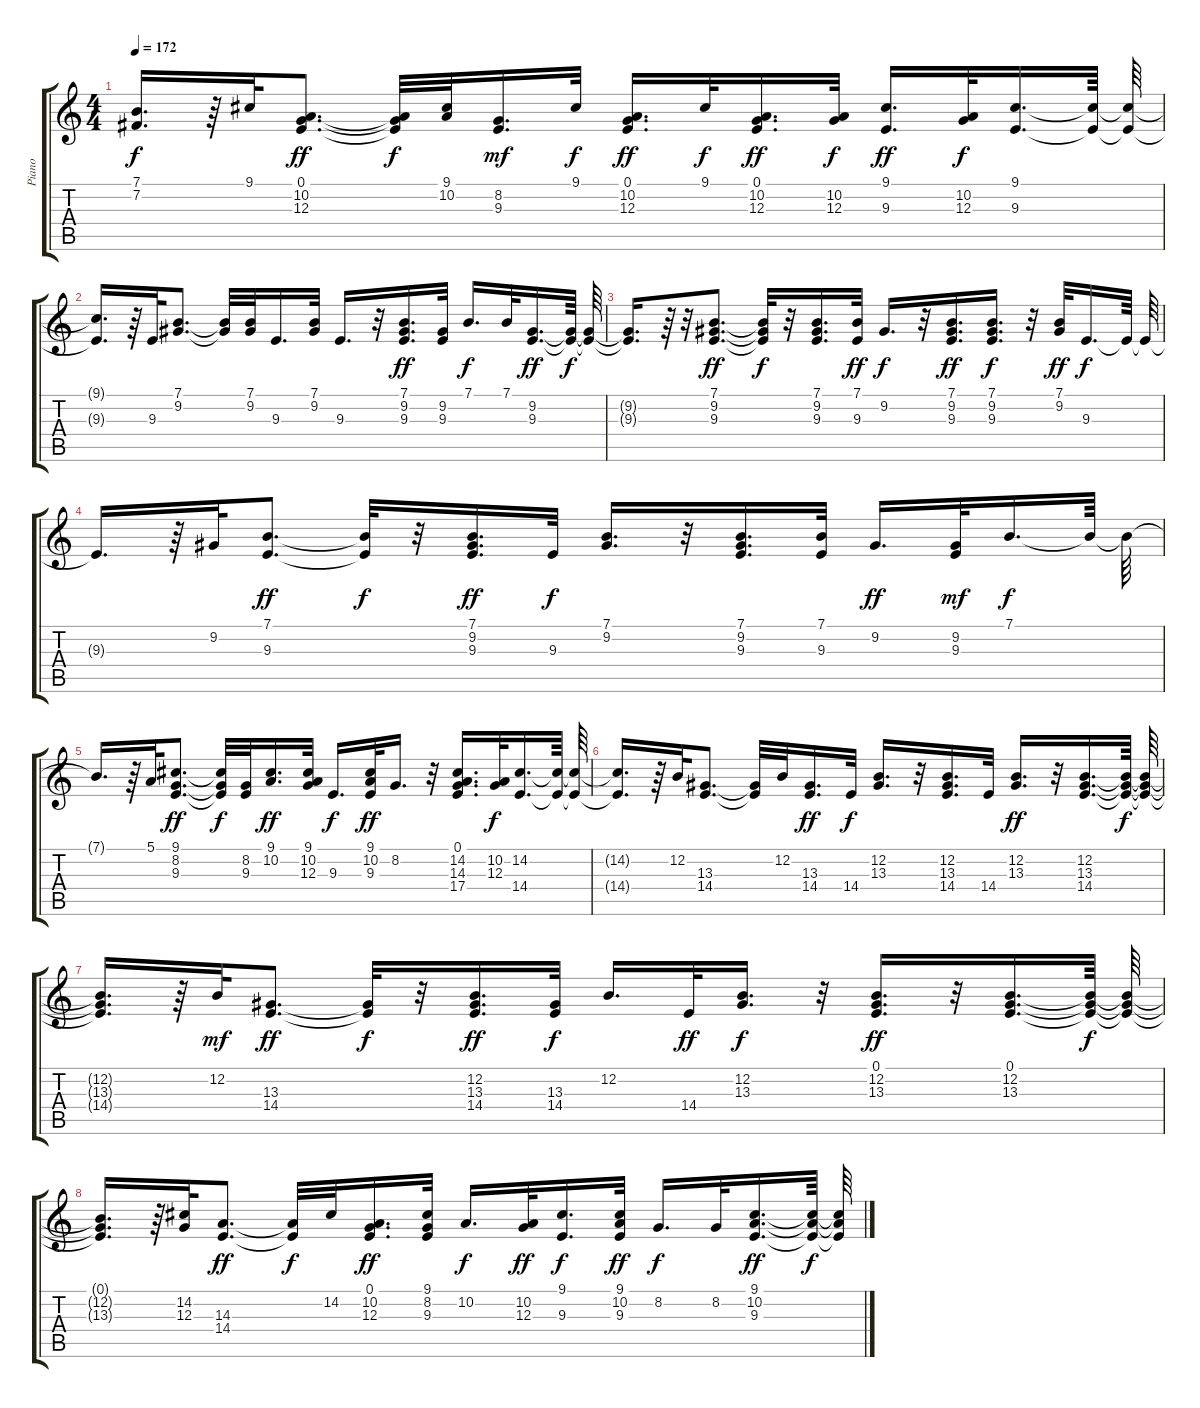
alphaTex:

\track ("Piano" "Piano") {instrument violin}
\staff {score tabs}
\tuning (E4 B3 G3 D3 A2 E2) {hide}
\ts (4 4)
\tempo 172
\clef g2
\ks c
(7.1{t} 7.2{t}).16{d dy f} r.64 9.1.32 (0.1 10.2 12.3).8{d dy ff} (0.1{t} 10.2{t} 12.3{t}).32{dy f} (9.1 10.2).32 (8.2 9.3).16{d dy mf} 9.1.32{dy f} (0.1 10.2 12.3).16{d dy ff} 9.1.32{dy f} (0.1 10.2 12.3).16{d dy ff} (10.2 12.3).32{dy f} (9.1 9.3).16{d dy ff} (10.2 12.3).32{dy f} (9.1 9.3).16{d} (9.1{t} 9.3{t}).64 (9.1{t} 9.3{t}).64 |
(9.1{t} 9.3{t}).16{d} r.64 9.3.32 (7.1 9.2).8{d} (7.1{t} 9.2{t}).32 (7.1 9.2).32 9.3.16{d} (7.1 9.2).32 9.3.16{d} r.32 (7.1 9.2 9.3).16{d dy ff} (9.2 9.3).32 7.1.16{d dy f} 7.1.32 (9.2 9.3).16{d dy ff} (9.2{t} 9.3{t}).64{dy f} (9.2{t} 9.3{t}).64 |
(9.2{t} 9.3{t}).16{d} r.64 r.32 (7.1 9.2 9.3).8{d dy ff} (7.1{t} 9.2{t} 9.3{t}).32{dy f} r.32 (7.1 9.2 9.3).16{d} (7.1 9.3).32{dy ff} 9.2.16{d dy f} r.32 (7.1 9.2 9.3).16{d dy ff} (7.1 9.2 9.3).16{d dy f} r.32 (7.1 9.2).32{dy ff} 9.3.16{d dy f} 9.3{t}.64 9.3{t}.64 |
9.3{t}.16{d} r.64 9.2.32 (7.1 9.3).8{d dy ff} (7.1{t} 9.3{t}).32{dy f} r.32 (7.1 9.2 9.3).16{d dy ff} 9.3.32{dy f} (7.1 9.2).16{d} r.32 (7.1 9.2 9.3).16{d} (7.1 9.3).32 9.2.16{d dy ff} (9.2 9.3).32{dy mf} 7.1.16{d dy f} 7.1{t}.64 7.1{t}.64 |
7.1{t}.16{d} r.64 5.1.32 (9.1 8.2 9.3).8{d dy ff} (9.1{t} 8.2{t} 9.3{t}).32{dy f} (8.2 9.3).32 (9.1 10.2).16{d dy ff} (9.1 10.2 12.3).32 9.3.16{d dy f} (9.1 10.2 9.3).32{dy ff} 8.2.16{d} r.32 (0.1 14.2 14.3 17.4).16{d} (10.2 12.3).32{dy f} (14.2 14.4).16{d} (14.2{t} 14.4{t}).64 (14.2{t} 14.4{t}).64 |
(14.2{t} 14.4{t}).16{d} r.64 12.2.32 (13.3 14.4).8{d} (13.3{t} 14.4{t}).32 12.2.32 (13.3 14.4).16{d dy ff} 14.4.32{dy f} (12.2 13.3).16{d} r.32 (12.2 13.3 14.4).16{d} 14.4.32 (12.2 13.3).16{d dy ff} r.32 (12.2 13.3 14.4).16{d} (12.2{t} 13.3{t} 14.4{t}).64{dy f} (12.2{t} 13.3{t} 14.4{t}).64 |
(12.2{t} 13.3{t} 14.4{t}).16{d} r.64 12.2.32{dy mf} (13.3 14.4).8{d dy ff} (13.3{t} 14.4{t}).32{dy f} r.32 (12.2 13.3 14.4).16{d dy ff} (13.3 14.4).32{dy f} 12.2.16{d} 14.4.32{dy ff} (12.2 13.3).16{d dy f} r.32 (0.1 12.2 13.3).16{d dy ff} r.32 (0.1 12.2 13.3).16{d} (0.1{t} 12.2{t} 13.3{t}).64{dy f} (0.1{t} 12.2{t} 13.3{t}).64 |
(0.1{t} 12.2{t} 13.3{t}).16{d} r.64 (14.2 12.3).32 (14.3 14.4).8{d dy ff} (14.3{t} 14.4{t}).32{dy f} 14.2.32 (0.1 10.2 12.3).16{d dy ff} (9.1 8.2 9.3).32 10.2.16{d dy f} (10.2 12.3).32{dy ff} (9.1 9.3).16{d dy f} (9.1 10.2 9.3).32{dy ff} 8.2.16{d dy f} 8.2.32 (9.1 10.2 9.3).16{d dy ff} (9.1{t} 10.2{t} 9.3{t}).64{dy f} (9.1{t} 10.2{t} 9.3{t}).64
